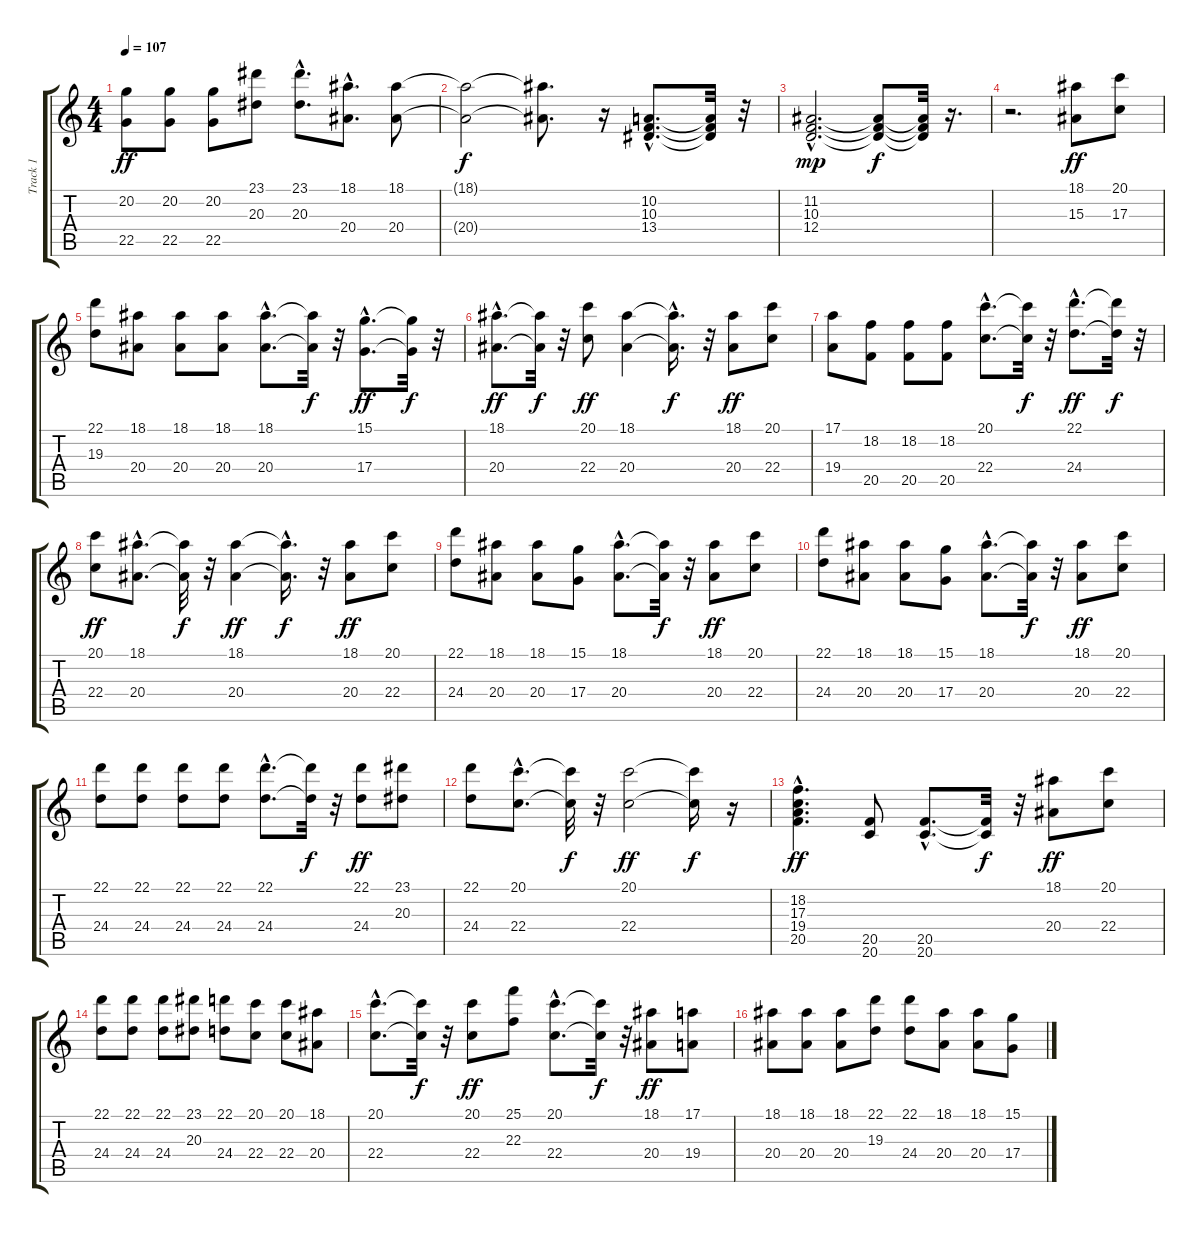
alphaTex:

\track ("Track 1" "Track 1") {instrument acousticgrandpiano}
\staff {score tabs}
\tuning (E4 B3 G3 D3 A2 E2) {hide}
\ts (4 4)
\tempo 107
\clef g2
\ks c
(20.2 22.5).8{dy ff} (20.2 22.5).8 (20.2 22.5).8 (23.1 20.3).8 (23.1{hac} 20.3{hac}).8{d} (18.1{hac} 20.4{hac}).8{d} (18.1 20.4).8 |
(18.1{t} 20.4{t}).2{dy f} (18.1{t} 20.4{t}).8{d} r.16 (10.2{hac} 10.3{hac} 13.4{hac}).8{d} (10.2{t} 10.3{t} 13.4{t}).32 r.32 |
(11.2{hac} 10.3{hac} 12.4{hac}).2{d dy mp} (11.2{t} 10.3{t} 12.4{t}).8{dy f} (11.2{t} 10.3{t} 12.4{t}).32 r.16{d} |
r.2{d} (18.1 15.3).8{dy ff} (20.1 17.3).8 |
(22.1 19.3).8 (18.1 20.4).8 (18.1 20.4).8 (18.1 20.4).8 (18.1{hac} 20.4{hac}).8{d} (18.1{t} 20.4{t}).32{dy f} r.32 (15.1{hac} 17.4{hac}).8{d dy ff} (15.1{t} 17.4{t}).32{dy f} r.32 |
(18.1{hac} 20.4{hac}).8{d dy ff} (18.1{t} 20.4{t}).32{dy f} r.32 (20.1 22.4).8{dy ff} (18.1 20.4).4 (18.1{hac t} 20.4{hac t}).16{d dy f} r.32 (18.1 20.4).8{dy ff} (20.1 22.4).8 |
(17.1 19.4).8 (18.2 20.5).8 (18.2 20.5).8 (18.2 20.5).8 (20.1{hac} 22.4{hac}).8{d} (20.1{t} 22.4{t}).32{dy f} r.32 (22.1{hac} 24.4{hac}).8{d dy ff} (22.1{t} 24.4{t}).32{dy f} r.32 |
(20.1 22.4).8{dy ff} (18.1{hac} 20.4{hac}).8{d} (18.1{t} 20.4{t}).32{dy f} r.32 (18.1 20.4).4{dy ff} (18.1{hac t} 20.4{hac t}).16{d dy f} r.32 (18.1 20.4).8{dy ff} (20.1 22.4).8 |
(22.1 24.4).8 (18.1 20.4).8 (18.1 20.4).8 (15.1 17.4).8 (18.1{hac} 20.4{hac}).8{d} (18.1{t} 20.4{t}).32{dy f} r.32 (18.1 20.4).8{dy ff} (20.1 22.4).8 |
(22.1 24.4).8 (18.1 20.4).8 (18.1 20.4).8 (15.1 17.4).8 (18.1{hac} 20.4{hac}).8{d} (18.1{t} 20.4{t}).32{dy f} r.32 (18.1 20.4).8{dy ff} (20.1 22.4).8 |
(22.1 24.4).8 (22.1 24.4).8 (22.1 24.4).8 (22.1 24.4).8 (22.1{hac} 24.4{hac}).8{d} (22.1{t} 24.4{t}).32{dy f} r.32 (22.1 24.4).8{dy ff} (23.1 20.3).8 |
(22.1 24.4).8 (20.1{hac} 22.4{hac}).8{d} (20.1{t} 22.4{t}).32{dy f} r.32 (20.1 22.4).2{dy ff} (20.1{t} 22.4{t}).16{dy f} r.16 |
(18.2{hac} 17.3{hac} 19.4{hac} 20.5{hac}).4{d dy ff} (20.5 20.6).8 (20.5{hac} 20.6{hac}).8{d} (20.5{t} 20.6{t}).32{dy f} r.32 (18.1 20.4).8{dy ff} (20.1 22.4).8 |
(22.1 24.4).8 (22.1 24.4).8 (22.1 24.4).8 (23.1 20.3).8 (22.1 24.4).8 (20.1 22.4).8 (20.1 22.4).8 (18.1 20.4).8 |
(20.1{hac} 22.4{hac}).8{d} (20.1{t} 22.4{t}).32{dy f} r.32 (20.1 22.4).8{dy ff} (25.1 22.3).8 (20.1{hac} 22.4{hac}).8{d} (20.1{t} 22.4{t}).32{dy f} r.32 (18.1 20.4).8{dy ff} (17.1 19.4).8 |
(18.1 20.4).8 (18.1 20.4).8 (18.1 20.4).8 (22.1 19.3).8 (22.1 24.4).8 (18.1 20.4).8 (18.1 20.4).8 (15.1 17.4).8
